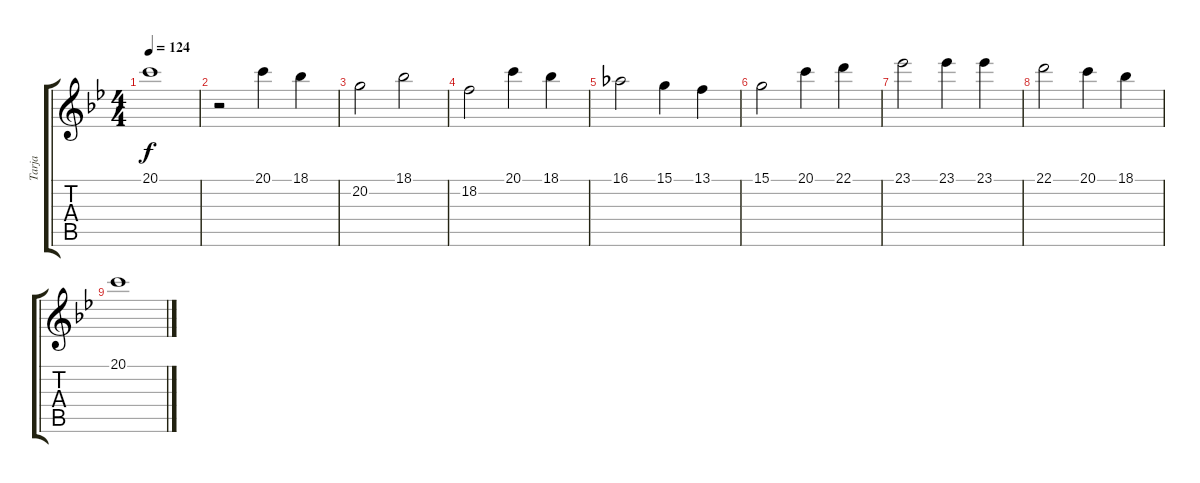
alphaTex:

\track ("Tarja" "Tarja") {instrument pad4choir}
\staff {score tabs}
\tuning (E4 B3 G3 D3 A2 E2) {hide}
\ts (4 4)
\tempo 124
\clef g2
\ks bb
20.1.1{dy f} |
r.2 20.1.4 18.1.4 |
20.2.2{volume 12} 18.1.2{volume 11} |
18.2.2{volume 10} 20.1.4{volume 9} 18.1.4 |
16.1.2{volume 8} 15.1.4{volume 7} 13.1.4 |
15.1.2{volume 6} 20.1.4{volume 5} 22.1.4 |
23.1.2{volume 4} 23.1.4{volume 3} 23.1.4 |
22.1.2{volume 2} 20.1.4{volume 1} 18.1.4 |
20.1.1{volume 0}
